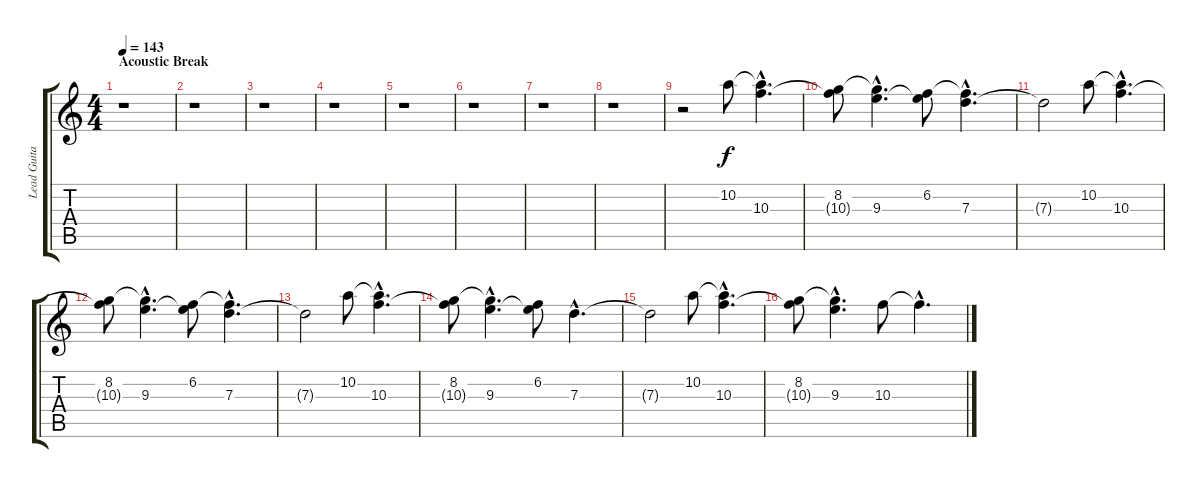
\track ("Lead Guitar" "Lead Guita") {instrument distortionguitar}
\staff {score tabs}
\tuning (E4 B3 G3 D3 A2 D2) {hide}
\ts (4 4)
\section ("" "Acoustic Break")
\tempo 143
\clef g2
\ks c
r.1{dy f} |
r.1 |
r.1 |
r.1 |
r.1 |
r.1 |
r.1 |
r.1 |
r.2{volume 16 instrument electricguitarclean} 10.2.8 (10.2{hac t} 10.3{hac}).4{d} |
(8.2 10.3{t}).8 (8.2{hac t} 9.3{hac}).4{d} (6.2 9.3{t}).8 (6.2{hac t} 7.3{hac}).4{d} |
7.3{t}.2 10.2.8 (10.2{hac t} 10.3{hac}).4{d} |
(8.2 10.3{t}).8 (8.2{hac t} 9.3{hac}).4{d} (6.2 9.3{t}).8 (6.2{hac t} 7.3{hac}).4{d} |
7.3{t}.2 10.2.8 (10.2{hac t} 10.3{hac}).4{d} |
(8.2 10.3{t}).8 (8.2{hac t} 9.3{hac}).4{d} (6.2 9.3{t}).8 7.3{hac}.4{d} |
7.3{t}.2 10.2.8 (10.2{hac t} 10.3{hac}).4{d} |
(8.2 10.3{t}).8 (8.2{hac t} 9.3{hac}).4{d} 10.3.8 10.3{hac t}.4{d}
